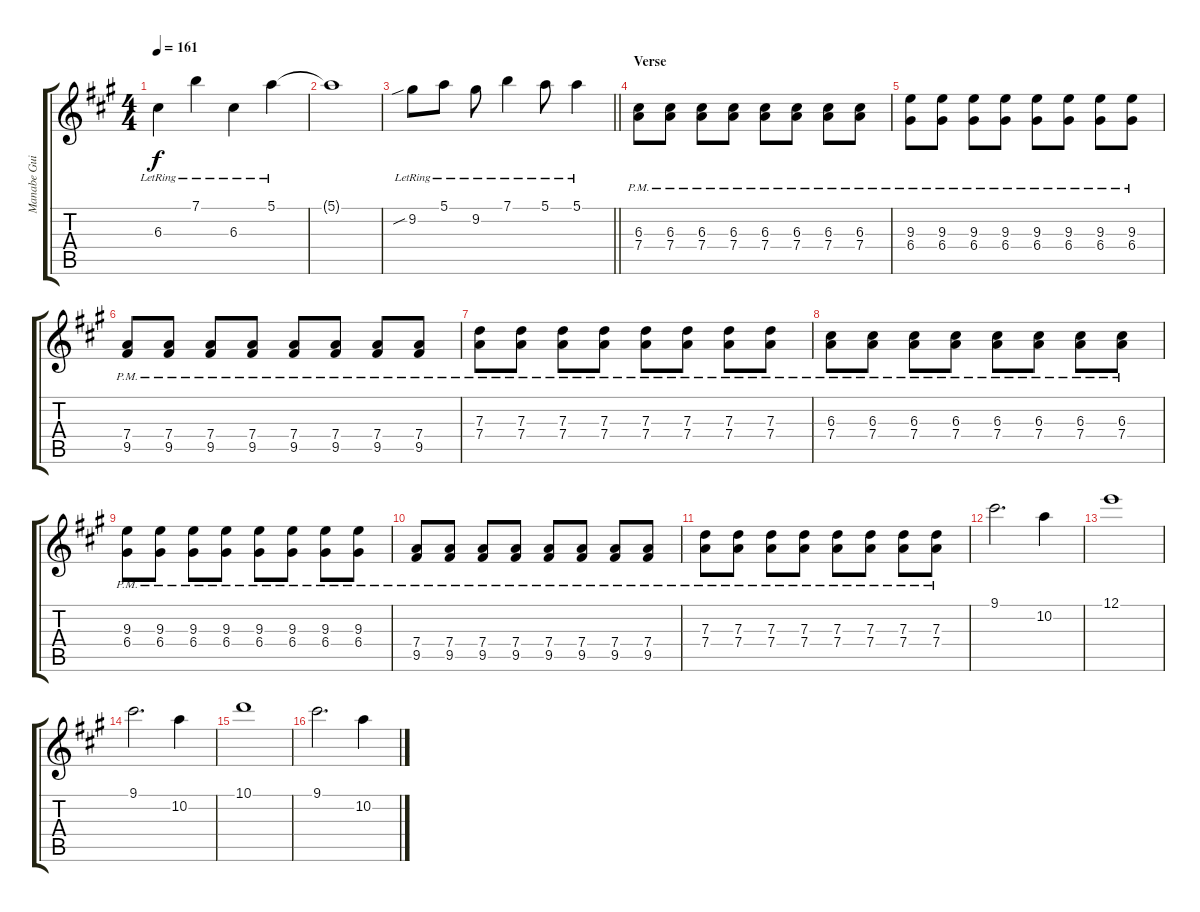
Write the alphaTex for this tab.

\track ("Manabe Guitar" "Manabe Gui") {instrument electricguitarclean}
\staff {score tabs}
\tuning (E4 B3 G3 D3 A2 E2) {hide}
\ts (4 4)
\tempo 161
\clef g2
\ks a
6.3{lr}.4{dy f} 7.1{lr}.4 6.3{lr}.4 5.1{lr}.4 |
5.1{t}.1 |
\barLineRight lightlight
9.2{sib lr}.8 5.1{lr}.8 9.2{lr}.8 7.1{lr}.4 5.1{lr}.8 5.1{lr}.4 |
\section ("" "Verse")
(6.3{pm} 7.4{pm}).8 (6.3{pm} 7.4{pm}).8 (6.3{pm} 7.4{pm}).8 (6.3{pm} 7.4{pm}).8 (6.3{pm} 7.4{pm}).8 (6.3{pm} 7.4{pm}).8 (6.3{pm} 7.4{pm}).8 (6.3{pm} 7.4{pm}).8 |
(9.3{pm} 6.4{pm}).8 (9.3{pm} 6.4{pm}).8 (9.3{pm} 6.4{pm}).8 (9.3{pm} 6.4{pm}).8 (9.3{pm} 6.4{pm}).8 (9.3{pm} 6.4{pm}).8 (9.3{pm} 6.4{pm}).8 (9.3{pm} 6.4{pm}).8 |
(7.4{pm} 9.5{pm}).8 (7.4{pm} 9.5{pm}).8 (7.4{pm} 9.5{pm}).8 (7.4{pm} 9.5{pm}).8 (7.4{pm} 9.5{pm}).8 (7.4{pm} 9.5{pm}).8 (7.4{pm} 9.5{pm}).8 (7.4{pm} 9.5{pm}).8 |
(7.3{pm} 7.4{pm}).8 (7.3{pm} 7.4{pm}).8 (7.3{pm} 7.4{pm}).8 (7.3{pm} 7.4{pm}).8 (7.3{pm} 7.4{pm}).8 (7.3{pm} 7.4{pm}).8 (7.3{pm} 7.4{pm}).8 (7.3{pm} 7.4{pm}).8 |
(6.3{pm} 7.4{pm}).8 (6.3{pm} 7.4{pm}).8 (6.3{pm} 7.4{pm}).8 (6.3{pm} 7.4{pm}).8 (6.3{pm} 7.4{pm}).8 (6.3{pm} 7.4{pm}).8 (6.3{pm} 7.4{pm}).8 (6.3{pm} 7.4{pm}).8 |
(9.3{pm} 6.4{pm}).8 (9.3{pm} 6.4{pm}).8 (9.3{pm} 6.4{pm}).8 (9.3{pm} 6.4{pm}).8 (9.3{pm} 6.4{pm}).8 (9.3{pm} 6.4{pm}).8 (9.3{pm} 6.4{pm}).8 (9.3{pm} 6.4{pm}).8 |
(7.4{pm} 9.5{pm}).8 (7.4{pm} 9.5{pm}).8 (7.4{pm} 9.5{pm}).8 (7.4{pm} 9.5{pm}).8 (7.4{pm} 9.5{pm}).8 (7.4{pm} 9.5{pm}).8 (7.4{pm} 9.5{pm}).8 (7.4{pm} 9.5{pm}).8 |
(7.3{pm} 7.4{pm}).8 (7.3{pm} 7.4{pm}).8 (7.3{pm} 7.4{pm}).8 (7.3{pm} 7.4{pm}).8 (7.3{pm} 7.4{pm}).8 (7.3{pm} 7.4{pm}).8 (7.3{pm} 7.4{pm}).8 (7.3{pm} 7.4{pm}).8 |
9.1.2{d} 10.2.4 |
12.1.1 |
9.1.2{d} 10.2.4 |
10.1.1 |
9.1.2{d} 10.2.4
